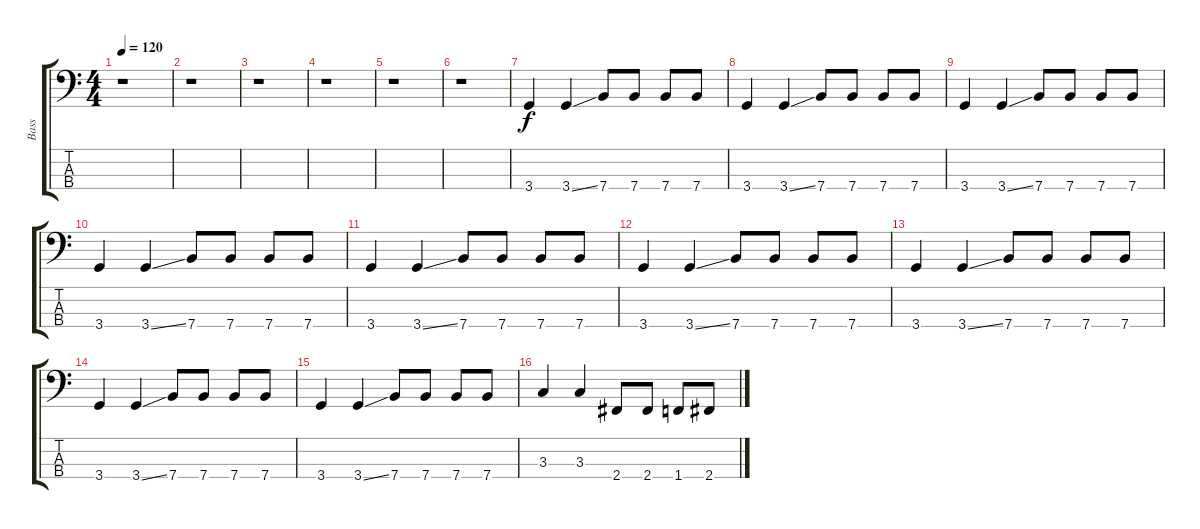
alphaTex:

\track ("Bass" "Bass") {instrument electricbassfinger}
\staff {score tabs}
\tuning (G2 D2 A1 E1) {hide}
\ts (4 4)
\tempo 120
\clef f4
\ks c
r.1{dy f} |
r.1 |
r.1 |
r.1 |
r.1 |
r.1 |
3.4.4 3.4{ss}.4 7.4.8 7.4.8 7.4.8 7.4.8 |
3.4.4 3.4{ss}.4 7.4.8 7.4.8 7.4.8 7.4.8 |
3.4.4 3.4{ss}.4 7.4.8 7.4.8 7.4.8 7.4.8 |
3.4.4 3.4{ss}.4 7.4.8 7.4.8 7.4.8 7.4.8 |
3.4.4 3.4{ss}.4 7.4.8 7.4.8 7.4.8 7.4.8 |
3.4.4 3.4{ss}.4 7.4.8 7.4.8 7.4.8 7.4.8 |
3.4.4 3.4{ss}.4 7.4.8 7.4.8 7.4.8 7.4.8 |
3.4.4 3.4{ss}.4 7.4.8 7.4.8 7.4.8 7.4.8 |
3.4.4 3.4{ss}.4 7.4.8 7.4.8 7.4.8 7.4.8 |
3.3.4 3.3.4 2.4.8 2.4.8 1.4.8 2.4.8
